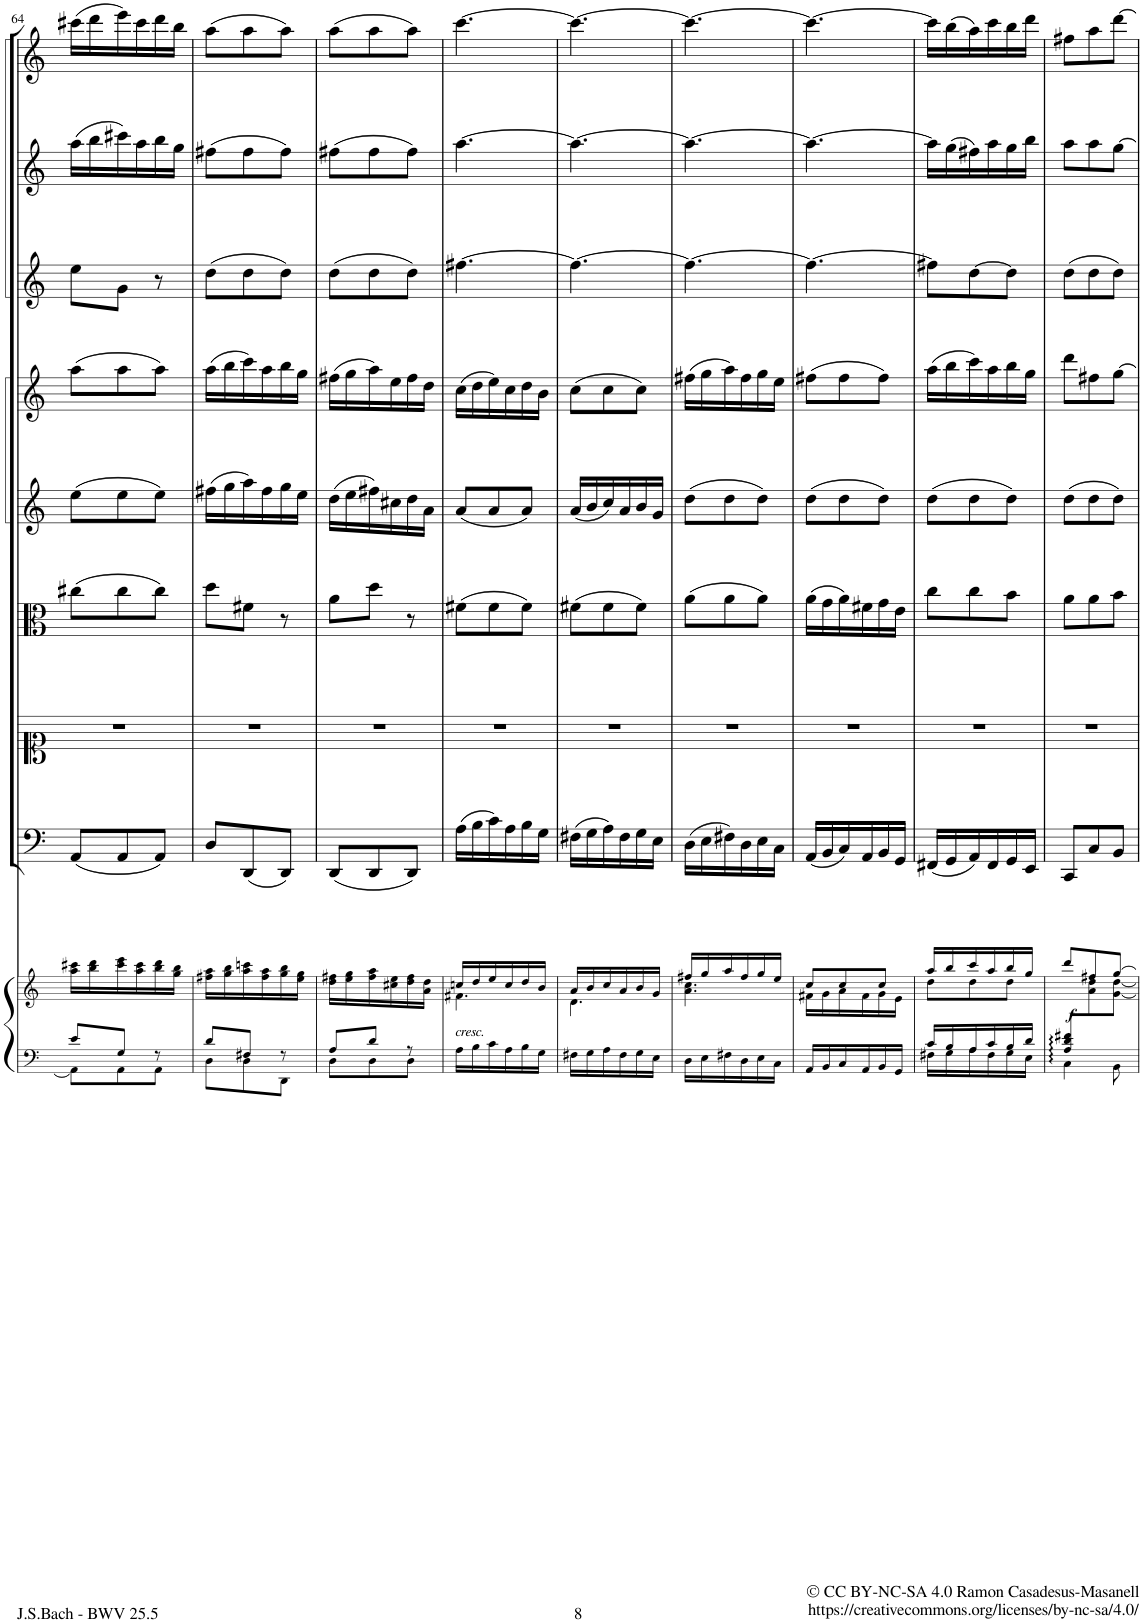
**kern	**kern	**dynam	**kern	**kern	**kern	**kern	**kern	**kern	**kern	**kern
*part9	*part9	*part9	*part8	*part7	*part6	*part5	*part4	*part3	*part2	*part1
*staff10	*staff9	*staff9/10	*staff8	*staff7	*staff6	*staff5	*staff4	*staff3	*staff2	*staff1
*I"Piano reduction	*	*	*I"Continuo	*I"Soprano	*I"Viola	*I"Oboe II Violino II	*I"Oboe I Violino I	*I"Flauto III	*I"Flauto II	*I"Flauto I
*I'Pno	*	*	*	*	*	*	*	*I'Fl	*I'Fl	*I'Fl
!!LO:PB:g=z
*clefF4	*clefG2	*	*clefF4	*clefC1	*clefC3	*clefG2	*clefG2	*clefG2	*clefG2	*clefG2
*k[]	*k[]	*	*k[]	*k[]	*k[]	*k[]	*k[]	*k[]	*k[]	*k[]
*M3/8	*M3/8	*	*M3/8	*M3/8	*M3/8	*M3/8	*M3/8	*M3/8	*M3/8	*M3/8
=64	=64	=64	=64	=64	=64	=64	=64	=64	=64	=64
*^	*	*	*	*	*	*	*	*	*	*
8e/L	8AA\L]	16aa\ 16ccc#X\LL	.	(<8AA/L	4.r	(>8cc#X\L	(>8ee\L	(>8aa\L	8ee\L	(>16aa\LL	(>16ccc#X\LL
.	.	16bb\ 16ddd\	.	.	.	.	.	.	.	16bb\	16ddd\
8G/J	8AA\	16ccc#\ 16eee\	.	8AA/	.	8cc#\	8ee\	8aa\	8g\J	16ccc#X\)	16eee\)
.	.	16aa\ 16ccc#\	.	.	.	.	.	.	.	16aa\	16ccc#\
8r	8AA\J	16bb\ 16ddd\	.	8AA/J)	.	8cc#\J)	8ee\J)	8aa\J)	8r	16bb\	16ddd\
.	.	16gg\ 16bb\JJ	.	.	.	.	.	.	.	16gg\JJ	16bb\JJ
=65	=65	=65	=65	=65	=65	=65	=65	=65	=65	=65	=65
8d/L	8D\L	16ff#X\ 16aa\LL	.	8D/L	4.r	8dd\L	(>16ff#X\LL	(>16aa\LL	(>8dd\L	(>8ff#X\L	(>8aa\L
.	.	16gg\ 16bb\	.	.	.	.	16gg\	16bb\	.	.	.
8F#X/J	8D\	16aa\ 16cccn\	.	(<8DD/	.	8f#X\J	16aa\)	16ccc\)	8dd\	8ff#\	8aa\
.	.	16ff#\ 16aa\	.	.	.	.	16ff#\	16aa\	.	.	.
8r	8DD\J	16gg\ 16bb\	.	8DD/J)	.	8r	16gg\	16bb\	8dd\J)	8ff#\J)	8aa\J)
.	.	16ee\ 16gg\JJ	.	.	.	.	16ee\JJ	16gg\JJ	.	.	.
=66	=66	=66	=66	=66	=66	=66	=66	=66	=66	=66	=66
8A/L	8D\L	16dd\ 16ff#X\LL	.	(<8DD/L	4.r	8a\L	(>16dd\LL	(>16ff#X\LL	(>8dd\L	(>8ff#X\L	(>8aa\L
.	.	16ee\ 16gg\	.	.	.	.	16ee\	16gg\	.	.	.
8d/J	8D\	16ff#\ 16aa\	.	8DD/	.	8dd\J	16ff#X\)	16aa\)	8dd\	8ff#\	8aa\
.	.	16cc#X\ 16ee\	.	.	.	.	16cc#X\	16ee\	.	.	.
8r	8D\J	16dd\ 16ff#\	.	8DD/J)	.	8r	16dd\	16ff#\	8dd\J)	8ff#\J)	8aa\J)
.	.	16a\ 16dd\JJ	.	.	.	.	16a\JJ	16dd\JJ	.	.	.
*v	*v	*	*	*	*	*	*	*	*	*	*
=67	=67	=67	=67	=67	=67	=67	=67	=67	=67	=67
*	*^	*	*	*	*	*	*	*	*	*
!	!LO:TX:b:i:t=cresc.	!	!	!	!	!	!	!	!	!	!
16A\LL	16ccn/LL	4.f#X\	.	(>16A\LL	4.r	(>8f#X\L	(<8a/L	(>16cc\LL	[4.ff#X\	[4.aa\	[4.ccc\
16B\	16dd/	.	.	16B\	.	.	.	16dd\	.	.	.
16c\	16ee/	.	.	16c\)	.	8f#\	8a/	16ee\)	.	.	.
16A\	16cc/	.	.	16A\	.	.	.	16cc\	.	.	.
16B\	16dd/	.	.	16B\	.	8f#\J)	8a/J)	16dd\	.	.	.
16G\JJ	16b/JJ	.	.	16G\JJ	.	.	.	16b\JJ	.	.	.
=68	=68	=68	=68	=68	=68	=68	=68	=68	=68	=68	=68
16F#X\LL	16a/LL	4.d\	.	(>16F#X\LL	4.r	(>8f#X\L	(<16a/LL	(>8cc\L	4.ff#\_	4.aa\_	4.ccc\_
16G\	16b/	.	.	16G\	.	.	16b/	.	.	.	.
16A\	16cc/	.	.	16A\)	.	8f#\	16cc/)	8cc\	.	.	.
16F#\	16a/	.	.	16F#\	.	.	16a/	.	.	.	.
16G\	16b/	.	.	16G\	.	8f#\J)	16b/	8cc\J)	.	.	.
16E\JJ	16g/JJ	.	.	16E\JJ	.	.	16g/JJ	.	.	.	.
=69	=69	=69	=69	=69	=69	=69	=69	=69	=69	=69	=69
16D\LL	16ff#X/LL	4.a\ 4.cc\	.	(>16D\LL	4.r	(>8a\L	(>8dd\L	(>16ff#X\LL	4.ff#\_	4.aa\_	4.ccc\_
16E\	16gg/	.	.	16E\	.	.	.	16gg\	.	.	.
16F#X\	16aa/	.	.	16F#X\)	.	8a\	8dd\	16aa\)	.	.	.
16D\	16ff#/	.	.	16D\	.	.	.	16ff#\	.	.	.
16E\	16gg/	.	.	16E\	.	8a\J)	8dd\J)	16gg\	.	.	.
16C\JJ	16ee/JJ	.	.	16C\JJ	.	.	.	16ee\JJ	.	.	.
=70	=70	=70	=70	=70	=70	=70	=70	=70	=70	=70	=70
16AA/LL	8cc/L	16f#X\LL	.	(<16AA/LL	4.r	(>16a\LL	(>8dd\L	(>8ff#X\L	4.ff#\_	4.aa\_	4.ccc\_
16BB/	.	16g\	.	16BB/	.	16g\	.	.	.	.	.
16C/	8cc/	16a\	.	16C/)	.	16a\)	8dd\	8ff#\	.	.	.
16AA/	.	16f#\	.	16AA/	.	16f#X\	.	.	.	.	.
16BB/	8cc/J	16g\	.	16BB/	.	16g\	8dd\J)	8ff#\J)	.	.	.
16GG/JJ	.	16e\JJ	.	16GG/JJ	.	16e\JJ	.	.	.	.	.
=71	=71	=71	=71	=71	=71	=71	=71	=71	=71	=71	=71
*^	*	*	*	*	*	*	*	*	*	*	*
16c/LL	16F#X\LL	16aa/LL	8dd\L	.	(<16FF#X/LL	4.r	8cc\L	(>8dd\L	(>16aa\LL	8ff#X\L]	16aa\LL]	16ccc\LL]
16B/	16G\	16bb/	.	.	16GG/	.	.	.	16bb\	.	(>16gg\	(>16bb\
16A/	16A\	16ccc/	8dd\	.	16AA/)	.	8cc\	8dd\	16ccc\)	[8dd\	16ff#X\)	16aa\)
16c/	16F#\	16aa/	.	.	16FF#/	.	.	.	16aa\	.	16aa\	16ccc\
16B/	16G\	16bb/	8dd\J	.	16GG/	.	8b\J	8dd\J)	16bb\	8dd\J]	16gg\	16bb\
16d/JJ	16E\JJ	16gg/JJ	.	.	16EE/JJ	.	.	.	16gg\JJ	.	16bb\JJ	16ddd\JJ
=72	=72	=72	=72	=72	=72	=72	=72	=72	=72	=72	=72	=72
!	!	!	!	!LO:DY:b	!	!	!	!	!	!	!	!
8A/ 8d/ 8f#X/L	4C\	8ddd/L	8ryy	f	8CC/L	4.r	8a\L	(>8dd\L	8ddd\L	(>8dd\L	8aa\L	8ff#X\L
4ryy	.	8ff#X/	8a\ 8dd\	.	8C/	.	8a\	8dd\	8ff#X\	8dd\	8aa\	8aa\
.	8BB\	[8gg/J	[8g\ [8dd\J	.	8BB/J	.	8b\J	8dd\J)	[8gg\J	8dd\J)	[8gg\J	[8ddd\J
*v	*v	*	*	*	*	*	*	*	*	*	*	*
*	*v	*v	*	*	*	*	*	*	*	*	*
=	=	=	=	=	=	=	=	=	=	=
*-	*-	*-	*-	*-	*-	*-	*-	*-	*-	*-
